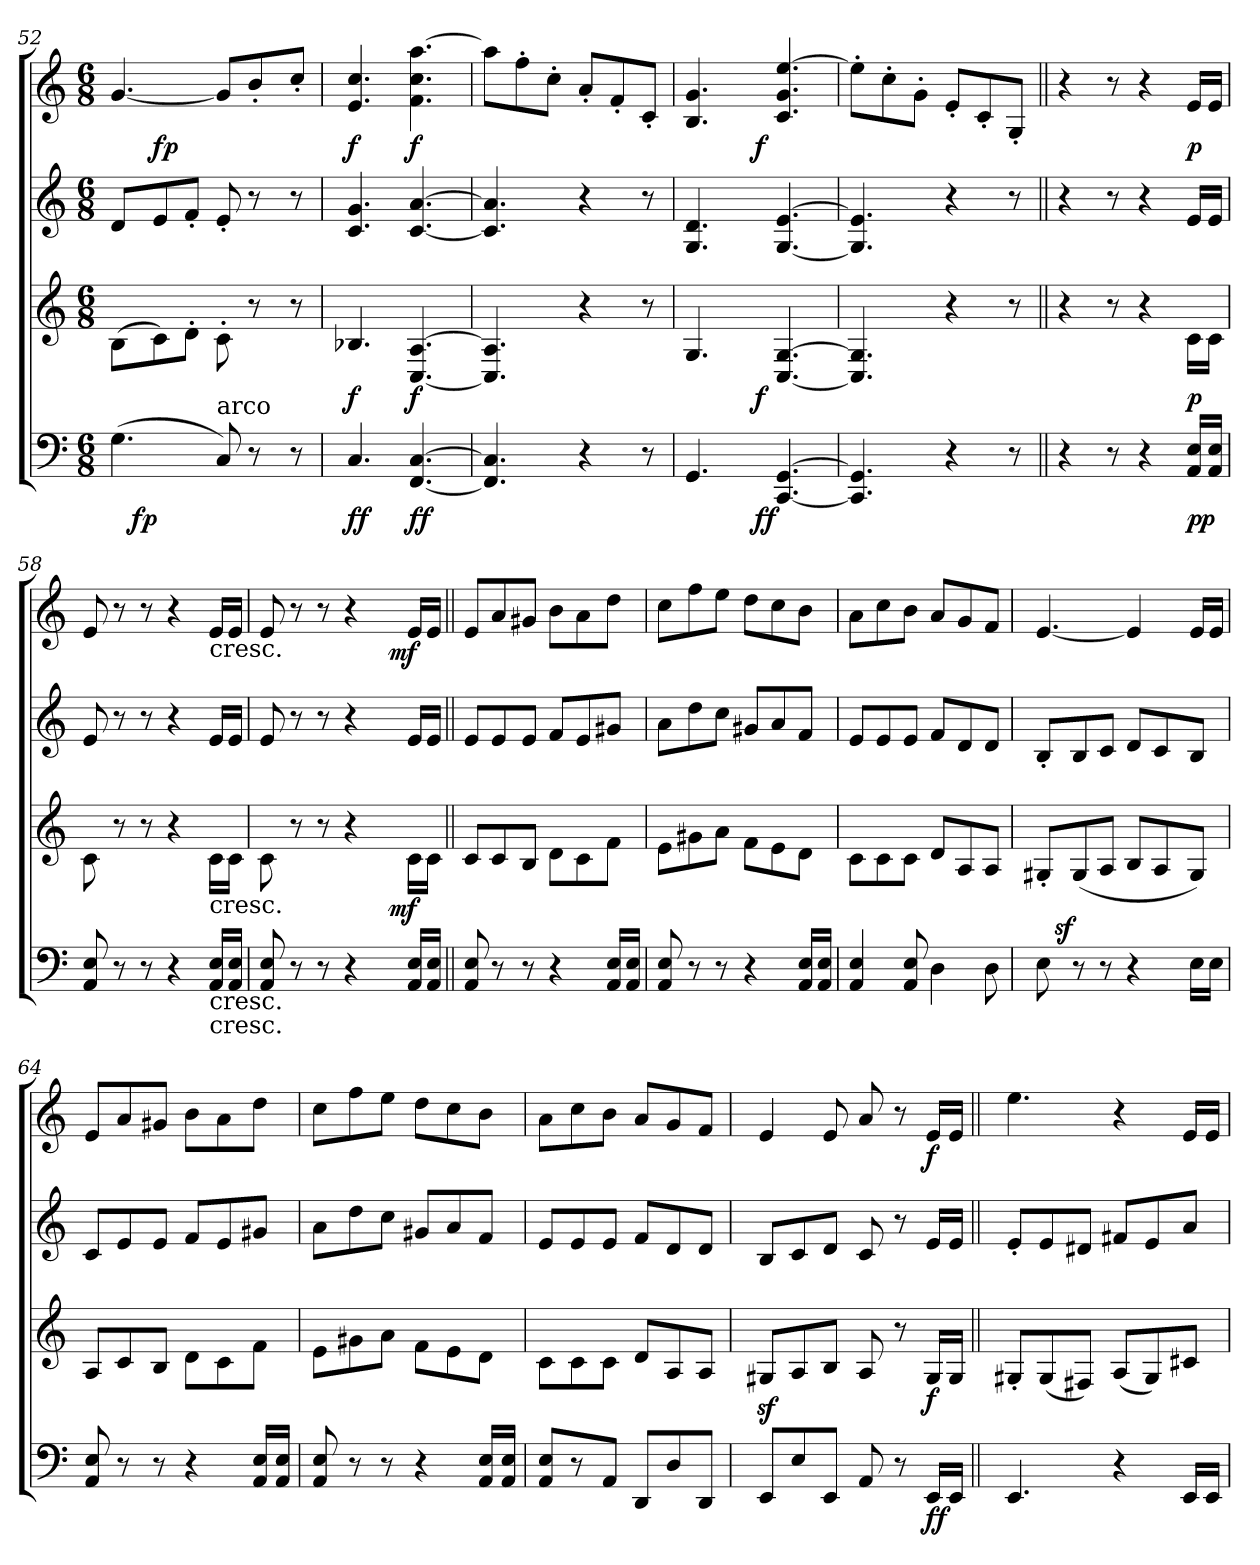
**kern	**dynam	**kern	**dynam	**kern	**kern	**dynam
*part4	*part4	*part3	*part3	*part2	*part1	*part1
*staff4	*staff4	*staff3	*staff3	*staff2	*staff1	*staff1
*M6/8	*	*M6/8	*	*M6/8	*M6/8	*
=52	=52	=52	=52	=52	=52	=52
!	!LO:DY:b	!	!	!	!	!
!	!LO:DY:n=1:a	!	!	!	!	!
*^	*	*	*	*	*^	*
(>4.G\	16ryy	fp fp	(>8B\L	.	8d/L	[4.g/	8ryy	.
!	!	!LO:DY:n=2:b	!	!	!	!	!	!
.	2ryy	fp	.	.	.	.	.	.
!	!	!	!	!	!	!	!	!LO:DY:b
.	.	.	8c\)	.	8e/	.	2ryy	fp
.	.	.	8d'>\J	.	8f'</J	.	.	.
!LO:TX:a:t=arco	!	!	!	!	!	!	!	!
8C/)	.	.	8c'>\	.	8e'</	8g/L]	.	.
8r	.	.	8r	.	8r	8b'</	.	.
.	8.ryy	.	.	.	.	.	.	.
8r	.	.	8r	.	8r	8cc'</J	8ryy	.
=53	=53	=53	=53	=53	=53	=53	=53	=53
!	!	!LO:DY:b	!	!	!	!	!	!
!	!	!LO:DY:n=1:b	!	!LO:DY:b	!	!	!	!LO:DY:b
*v	*v	*	*	*	*	*v	*v	*
4.C/	f f	4.B-/	f	4.c/ 4.g/	4.e/ 4.cc/	f
!	!LO:DY:n=2:b	!	!	!	!	!
!	!LO:DY:n=3:b	!	!LO:DY:b	!	!	!LO:DY:b
[4.FF/ [4.C/	f f	[4.C/ [4.A/	f	[4.c/ [4.a/	4.f\ 4.cc\ [4.aa\	f
=54	=54	=54	=54	=54	=54	=54
4.FF]/ 4.C]/	.	4.C]/ 4.A]/	.	4.c]/ 4.a]/	8aa\L]	.
.	.	.	.	.	8ff'>\	.
.	.	.	.	.	8cc'>\J	.
4r	.	4r	.	4r	8a'</L	.
.	.	.	.	.	8f'</	.
8r	.	8r	.	8r	8c'</J	.
=55	=55	=55	=55	=55	=55	=55
*^	*	*^	*	*	*^	*
4.GG/	4ryy	.	4.G/	4ryy	.	4.G/ 4.d/	4.B/ 4.g/	4ryy	.
.	16ryy	.	.	16ryy	.	.	.	16ryy	.
!	!	!LO:DY:b	!	!	!	!	!	!	!
!	!	!LO:DY:n=1:b	!	!	!LO:DY:b	!	!	!	!LO:DY:b
.	4..ryy	f f	.	4..ryy	f	.	.	4..ryy	f
[4.CC/ [4.GG/	.	.	[4.C/ [4.G/	.	.	[4.G/ [4.e/	4.c/ 4.g/ [4.ee/	.	.
*v	*v	*	*	*	*	*	*v	*v	*
*	*	*v	*v	*	*	*	*
!!LO:LB:g=z
=56	=56	=56	=56	=56	=56	=56
4.CC]/ 4.GG]/	.	4.C]/ 4.G]/	.	4.G]/ 4.e]/	8ee'>\L]	.
.	.	.	.	.	8cc'>\	.
.	.	.	.	.	8g'>\J	.
4r	.	4r	.	4r	8e'</L	.
.	.	.	.	.	8c'</	.
8r	.	8r	.	8r	8G'</J	.
=57||	=57||	=57||	=57||	=57||	=57||	=57||
4r	.	4r	.	4r	4r	.
8r	.	8r	.	8r	8r	.
4r	.	4r	.	4r	4r	.
!	!LO:DY:b	!	!	!	!	!
!	!LO:DY:n=1:b	!	!LO:DY:b	!	!	!LO:DY:b
16AA/ 16E/LL	p p	16c\LL	p	16e/LL	16e/LL	p
16AA/ 16E/JJ	.	16c\JJ	.	16e/JJ	16e/JJ	.
=58	=58	=58	=58	=58	=58	=58
8AA/ 8E/	.	8c\	.	8e/	8e/	.
8r	.	8r	.	8r	8r	.
8r	.	8r	.	8r	8r	.
4r	.	4r	.	4r	4r	.
!	!	!	!	!	!LO:TX:b:t=cresc.	!
!	!	!LO:TX:b:t=cresc.	!	!	!	!
!LO:TX:b:t=cresc.	!	!	!	!	!	!
!LO:TX:b:t=cresc.	!	!	!	!	!	!
16AA/ 16E/LL	.	16c\LL	.	16e/LL	16e/LL	.
16AA/ 16E/JJ	.	16c\JJ	.	16e/JJ	16e/JJ	.
=59	=59	=59	=59	=59	=59	=59
*^	*	*^	*	*	*^	*
8AA/ 8E/	2ryy	.	8c\	2ryy	.	8e/	8e/	2ryy	.
8r	.	.	8r	.	.	8r	8r	.	.
8r	.	.	8r	.	.	8r	8r	.	.
4r	.	.	4r	.	.	4r	4r	.	.
.	16ryy	.	.	16ryy	.	.	.	16ryy	.
!	!	!LO:DY:b	!	!	!	!	!	!	!
!	!	!LO:DY:n=1:b	!	!	!LO:DY:b	!	!	!	!LO:DY:b
.	8.ryy	mf mf	.	8.ryy	mf	.	.	8.ryy	mf
16AA/ 16E/LL	.	.	16c\LL	.	.	16e/LL	16e/LL	.	.
16AA/ 16E/JJ	.	.	16c\JJ	.	.	16e/JJ	16e/JJ	.	.
*v	*v	*	*	*	*	*	*v	*v	*
*	*	*v	*v	*	*	*	*
=60||	=60||	=60||	=60||	=60||	=60||	=60||
8AA/ 8E/	.	8c/L	.	8e/L	8e/L	.
8r	.	8c/	.	8e/	8a/	.
8r	.	8B/J	.	8e/J	8g#/J	.
4r	.	8d\L	.	8f/L	8b\L	.
.	.	8c\	.	8e/	8a\	.
16AA/ 16E/LL	.	8f\J	.	8g#/J	8dd\J	.
16AA/ 16E/JJ	.	.	.	.	.	.
=61	=61	=61	=61	=61	=61	=61
8AA/ 8E/	.	8e\L	.	8a\L	8cc\L	.
8r	.	8g#\	.	8dd\	8ff\	.
8r	.	8a\J	.	8cc\J	8ee\J	.
4r	.	8f\L	.	8g#/L	8dd\L	.
.	.	8e\	.	8a/	8cc\	.
16AA/ 16E/LL	.	8d\J	.	8f/J	8b\J	.
16AA/ 16E/JJ	.	.	.	.	.	.
=62	=62	=62	=62	=62	=62	=62
4AA/ 4E/	.	8c\L	.	8e/L	8a\L	.
.	.	8c\	.	8e/	8cc\	.
8AA/ 8E/	.	8c\J	.	8e/J	8b\J	.
4D\	.	8d/L	.	8f/L	8a/L	.
.	.	8A/	.	8d/	8g/	.
8D\	.	8A/J	.	8d/J	8f/J	.
=63	=63	=63	=63	=63	=63	=63
*^	*	*	*	*	*	*
8E\	16ryy	.	8G#'</L	.	8B'</L	[4.e/	.
!	!	!LO:DY:a	!	!	!	!	!
.	2ryy	sf	.	.	.	.	.
8r	.	.	(<8G#/	.	8B/	.	.
8r	.	.	8A/J	.	8c/J	.	.
4r	.	.	8B/L	.	8d/L	4e/]	.
.	.	.	8A/	.	8c/	.	.
.	8.ryy	.	.	.	.	.	.
16E\LL	.	.	8G#/J)	.	8B/J	16e/LL	.
16E\JJ	.	.	.	.	.	16e/JJ	.
*v	*v	*	*	*	*	*	*
=64	=64	=64	=64	=64	=64	=64
8AA/ 8E/	.	8A/L	.	8c/L	8e/L	.
8r	.	8c/	.	8e/	8a/	.
8r	.	8B/J	.	8e/J	8g#/J	.
4r	.	8d\L	.	8f/L	8b\L	.
.	.	8c\	.	8e/	8a\	.
16AA/ 16E/LL	.	8f\J	.	8g#/J	8dd\J	.
16AA/ 16E/JJ	.	.	.	.	.	.
!!LO:LB:g=z
=65	=65	=65	=65	=65	=65	=65
8AA/ 8E/	.	8e\L	.	8a\L	8cc\L	.
8r	.	8g#\	.	8dd\	8ff\	.
8r	.	8a\J	.	8cc\J	8ee\J	.
4r	.	8f\L	.	8g#/L	8dd\L	.
.	.	8e\	.	8a/	8cc\	.
16AA/ 16E/LL	.	8d\J	.	8f/J	8b\J	.
16AA/ 16E/JJ	.	.	.	.	.	.
=66	=66	=66	=66	=66	=66	=66
8AA/ 8E/L	.	8c\L	.	8e/L	8a\L	.
8r	.	8c\	.	8e/	8cc\	.
8AA/J	.	8c\J	.	8e/J	8b\J	.
8DD/L	.	8d/L	.	8f/L	8a/L	.
8D/	.	8A/	.	8d/	8g/	.
8DD/J	.	8A/J	.	8d/J	8f/J	.
=67	=67	=67	=67	=67	=67	=67
8EE/L	.	8G#z</L	.	8B/L	4e/	.
8E/	.	8A/	.	8c/	.	.
8EE/J	.	8B/J	.	8d/J	8e/	.
8AA/	.	8A/	.	8c/	8a/	.
8r	.	8r	.	8r	8r	.
!	!LO:DY:b	!	!	!	!	!
!	!LO:DY:n=1:b	!	!LO:DY:b	!	!	!LO:DY:b
16EE/LL	f f	16G#/LL	f	16e/LL	16e/LL	f
16EE/JJ	.	16G#/JJ	.	16e/JJ	16e/JJ	.
=68||	=68||	=68||	=68||	=68||	=68||	=68||
4.EE/	.	8G#'</L	.	8e'</L	4.ee\	.
.	.	(<8G#/	.	8e/	.	.
.	.	8F#/J)	.	8d#/J	.	.
4r	.	(<8A/L	.	8f#/L	4r	.
.	.	8G#/)	.	8e/	.	.
16EE/LL	.	8c#/J	.	8a/J	16e/LL	.
16EE/JJ	.	.	.	.	16e/JJ	.
=	=	=	=	=	=	=
*-	*-	*-	*-	*-	*-	*-
